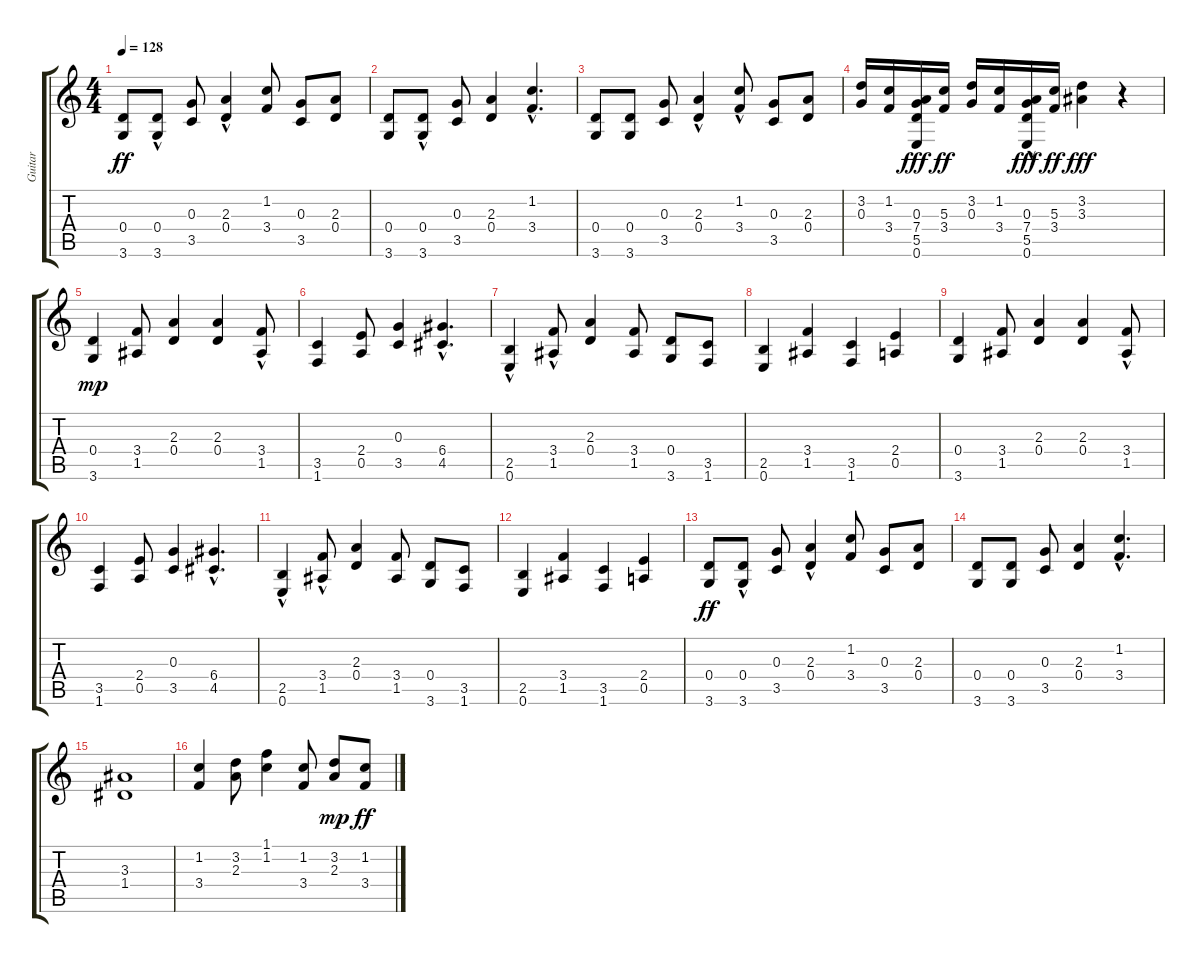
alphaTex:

\track ("Guitar" "Guitar") {instrument overdrivenguitar}
\staff {score tabs}
\tuning (E4 B3 G3 D3 A2 E2) {hide}
\ts (4 4)
\tempo 128
\clef g2
\ks c
(0.4 3.6).8{dy ff} (0.4 3.6{hac}).8 (0.3 3.5).8 (2.3 0.4{hac}).4 (1.2 3.4).8 (0.3 3.5).8 (2.3 0.4).8 |
(0.4 3.6).8 (0.4 3.6{hac}).8 (0.3 3.5).8 (2.3 0.4).4 (1.2{hac} 3.4{hac}).4{d} |
(0.4 3.6).8 (0.4 3.6).8 (0.3 3.5).8 (2.3 0.4{hac}).4 (1.2{hac} 3.4).8 (0.3 3.5).8 (2.3 0.4).8 |
(3.2 0.3).16 (1.2 3.4).16 (0.3 7.4 5.5 0.6).16{dy fff} (5.3 3.4).16{dy ff} (3.2 0.3).16 (1.2 3.4).16 (0.3 7.4 5.5{hac} 0.6).16{dy fff} (5.3 3.4).16{dy ff} (3.2 3.3).4{dy fff} r.4 |
(0.4 3.6).4{dy mp} (3.4 1.5).8 (2.3 0.4).4 (2.3 0.4).4 (3.4{hac} 1.5).8 |
(3.5 1.6).4 (2.4 0.5).8 (0.3 3.5).4 (6.4{hac} 4.5{hac}).4{d} |
(2.5 0.6{hac}).4 (3.4 1.5{hac}).8 (2.3 0.4).4 (3.4 1.5).8 (0.4 3.6).8 (3.5 1.6).8 |
(2.5 0.6).4 (3.4 1.5).4 (3.5 1.6).4 (2.4 0.5).4 |
(0.4 3.6).4 (3.4 1.5).8 (2.3 0.4).4 (2.3 0.4).4 (3.4{hac} 1.5).8 |
(3.5 1.6).4 (2.4 0.5).8 (0.3 3.5).4 (6.4{hac} 4.5{hac}).4{d} |
(2.5 0.6{hac}).4 (3.4 1.5{hac}).8 (2.3 0.4).4 (3.4 1.5).8 (0.4 3.6).8 (3.5 1.6).8 |
(2.5 0.6).4 (3.4 1.5).4 (3.5 1.6).4 (2.4 0.5).4 |
(0.4 3.6).8{dy ff} (0.4 3.6{hac}).8 (0.3 3.5).8 (2.3 0.4{hac}).4 (1.2 3.4).8 (0.3 3.5).8 (2.3 0.4).8 |
(0.4 3.6).8 (0.4 3.6).8 (0.3 3.5).8 (2.3 0.4).4 (1.2{hac} 3.4{hac}).4{d} |
(3.3 1.4).1 |
(1.2 3.4).4 (3.2 2.3).8 (1.1 1.2).4 (1.2 3.4).8 (3.2 2.3).8{dy mp} (1.2 3.4).8{dy ff}
